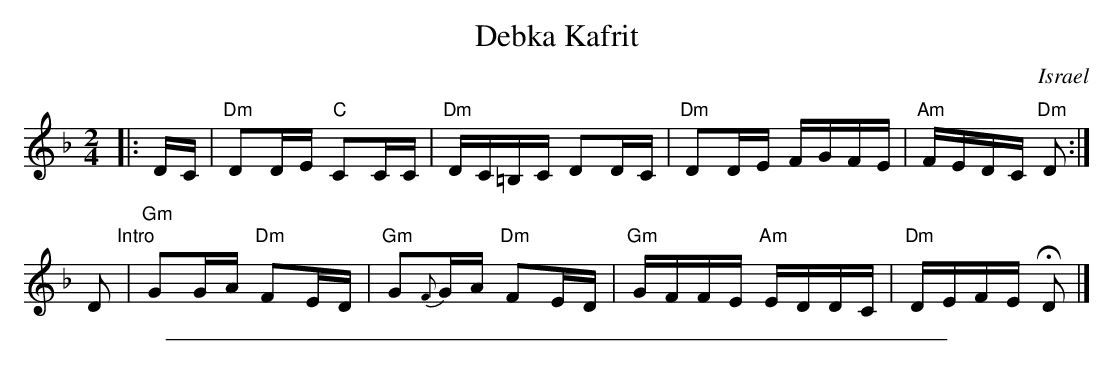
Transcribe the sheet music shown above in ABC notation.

X:1
T: Debka Kafrit
O: Israel
M: 2/4
L: 1/16
K: Dm
|: DC \
| "Dm"D2DE "C"C2CC | "Dm"DC=B,C D2DC | "Dm"D2DE FGFE | "Am"FEDC "Dm"D2 :|
D2 "Intro"\
| "Gm"G2GA "Dm"F2ED | "Gm"G2{F}GA "Dm"F2ED | "Gm"GFFE "Am"EDDC | "Dm"DEFE HD2 |]
